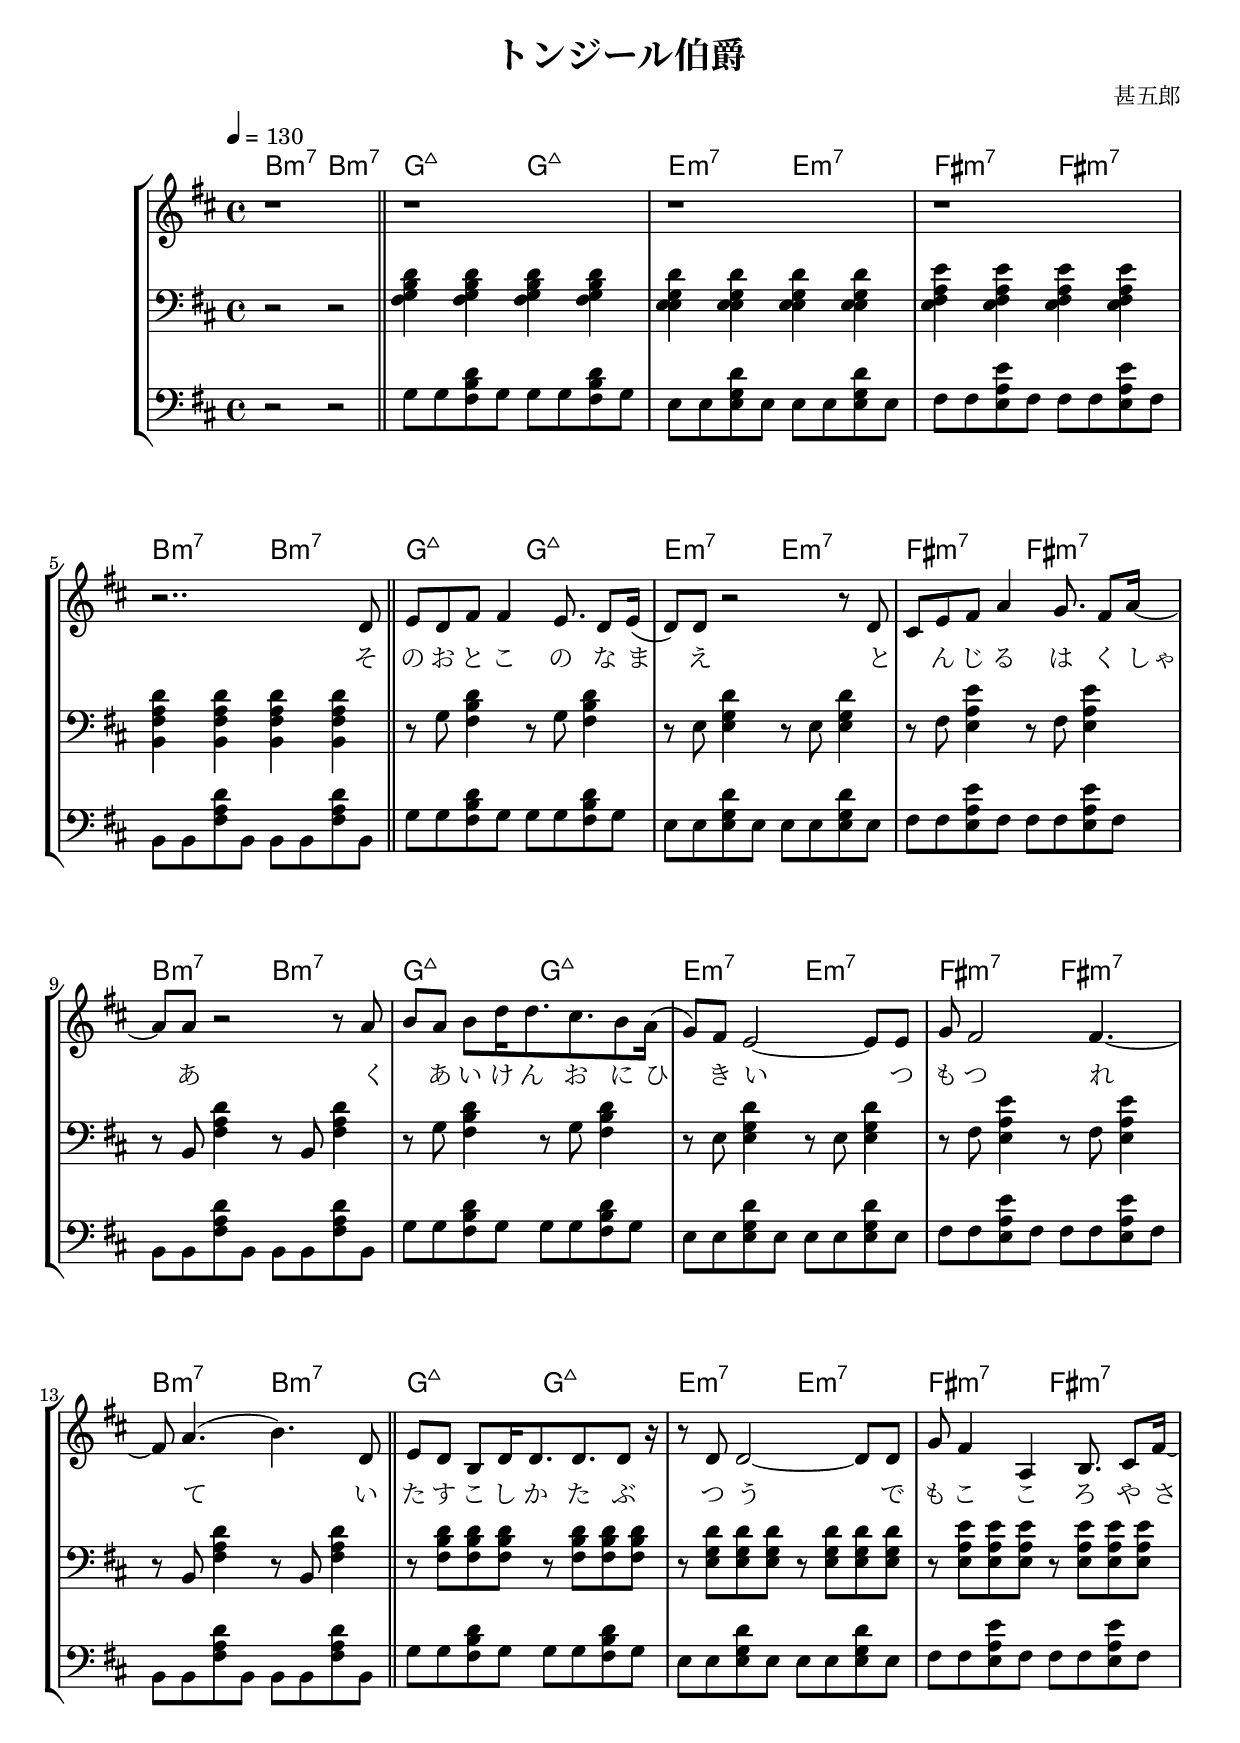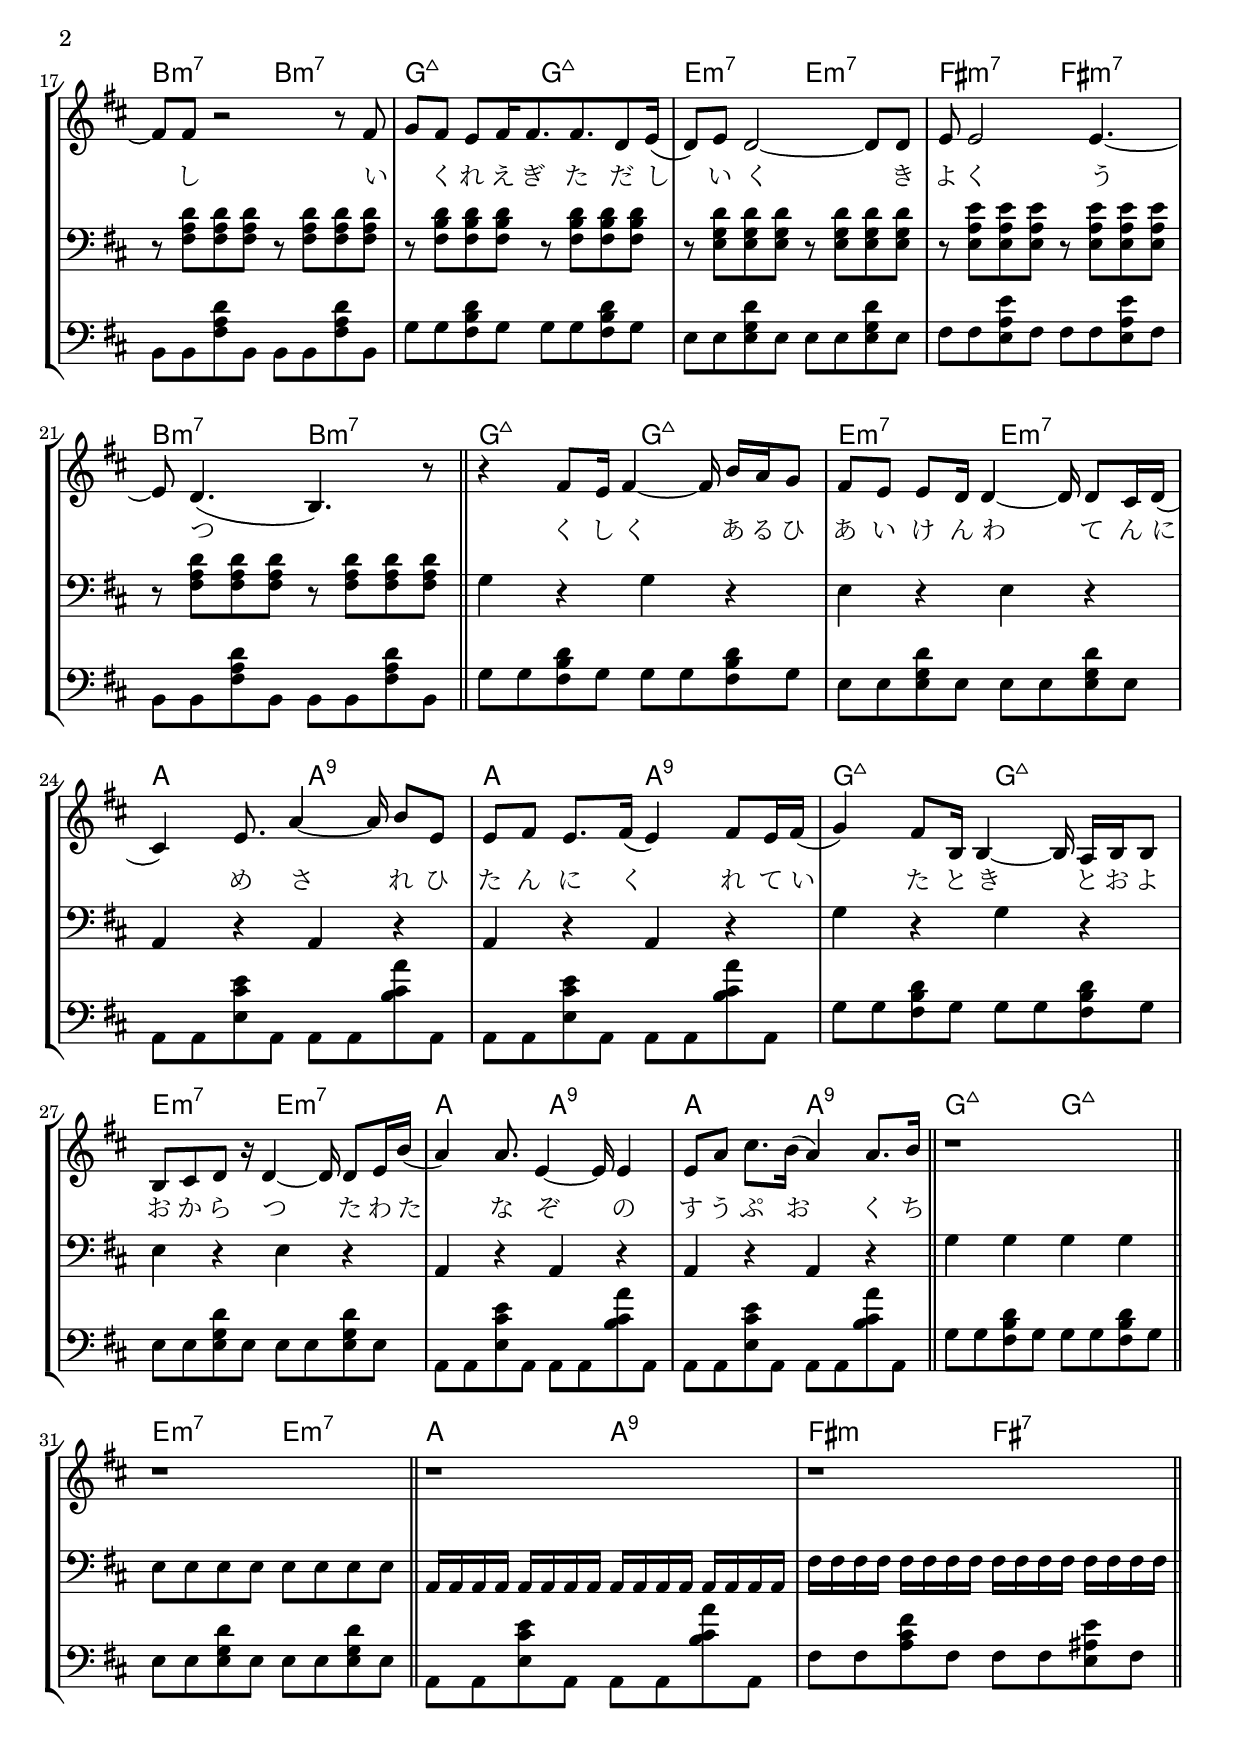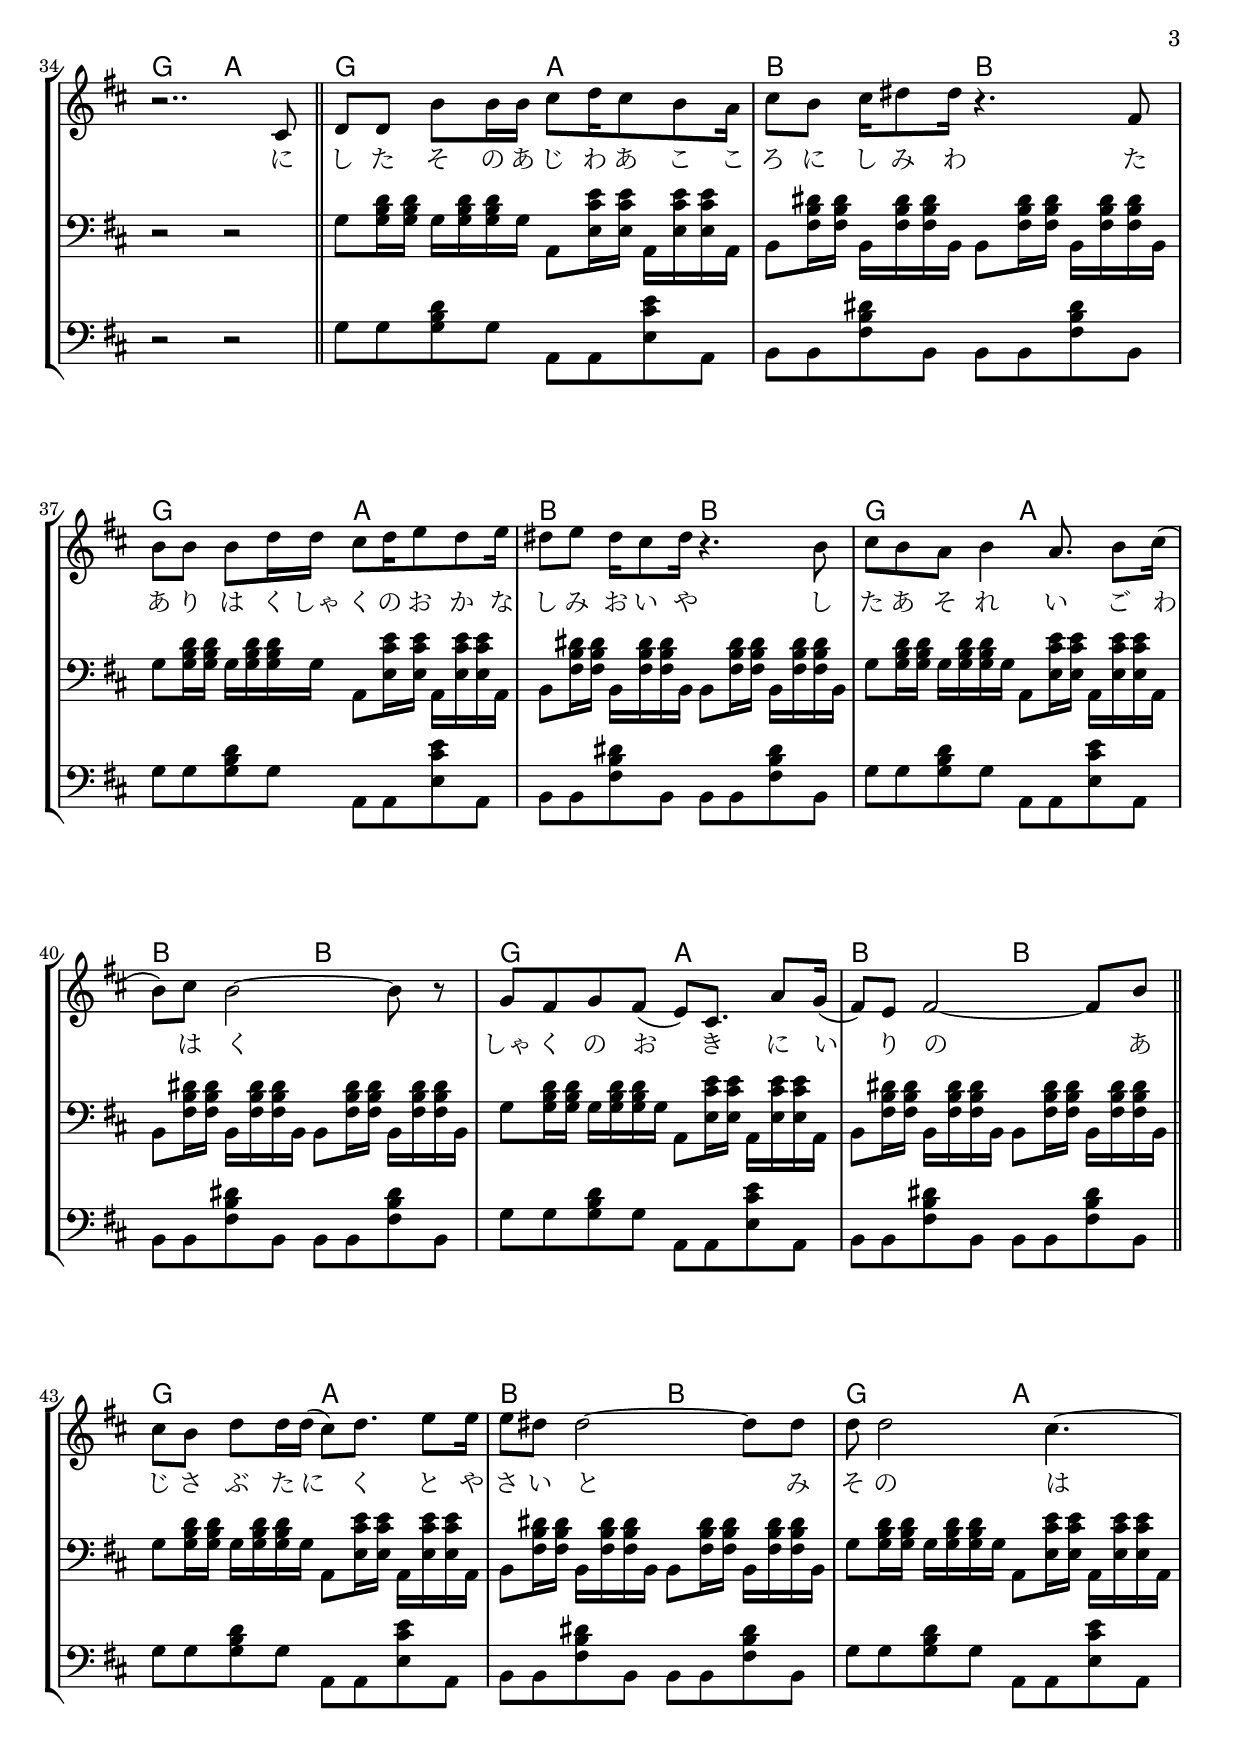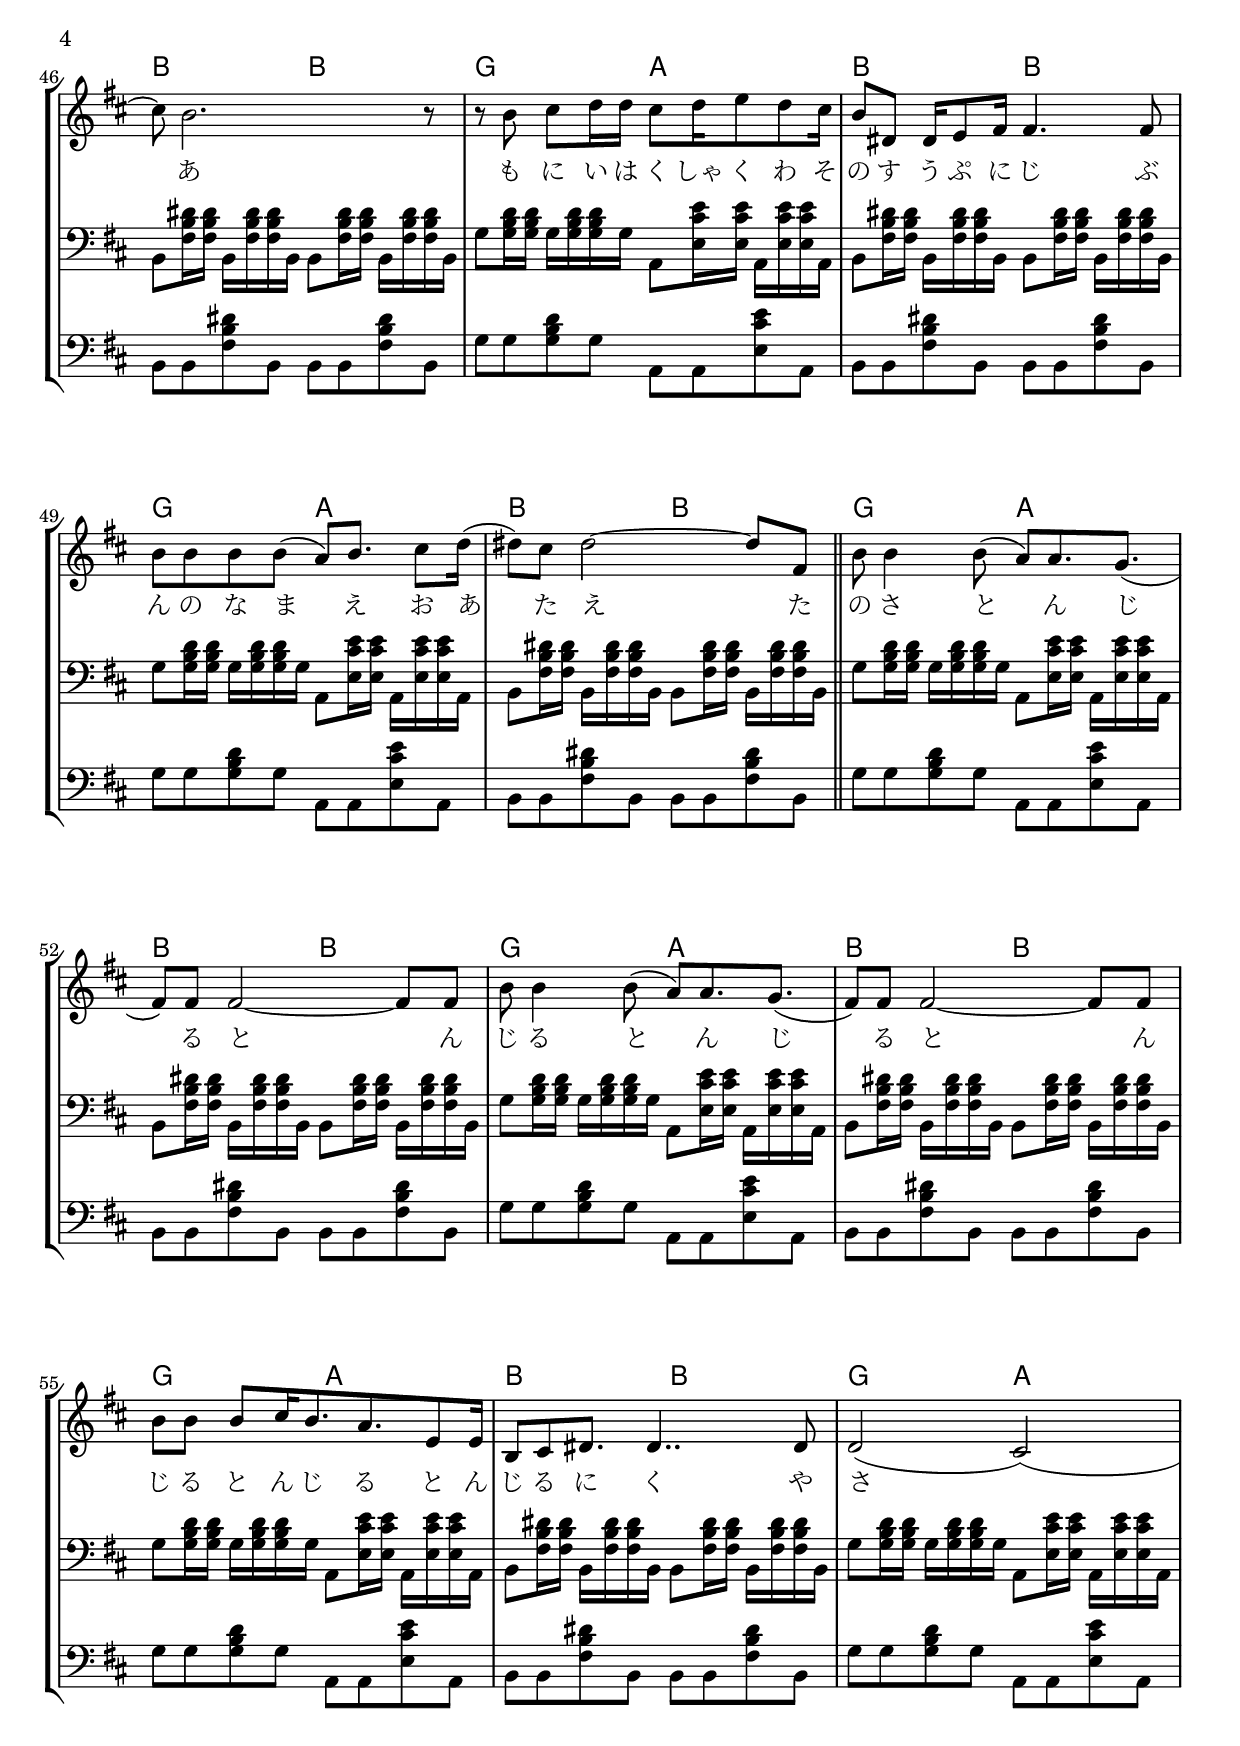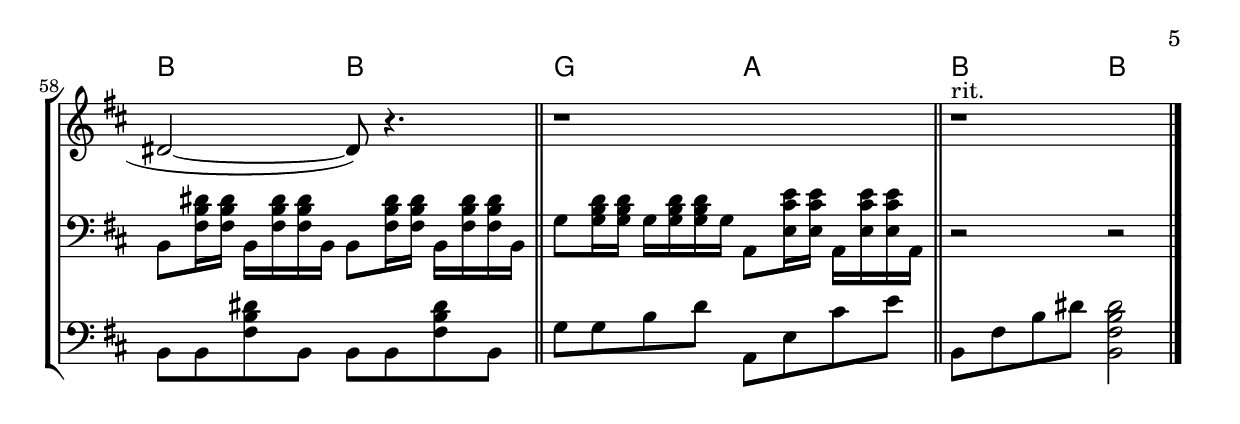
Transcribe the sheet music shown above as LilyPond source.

\version "2.12.1"

\header {
	title = \markup {トンジール伯爵}
	composer = \markup \center-column {甚五郎}
}

harmony = \chordmode {
	b2:min7 b:min7 

	g:maj7 g:maj7 e:min7 e:min7 fis:min7 fis:min7 b:min7 b:min7 

	g:maj7 g:maj7 e:min7 e:min7 fis:min7 fis:min7 b:min7 b:min7 g:maj7 g:maj7 e:min7 e:min7 fis:min7 fis:min7 b:min7 b:min7 

	g:maj7 g:maj7 e:min7 e:min7 fis:min7 fis:min7 b:min7 b:min7 g:maj7 g:maj7 e:min7 e:min7 fis:min7 fis:min7 b:min7 b:min7 

	g:maj7 g:maj7 e:min7 e:min7 a a:9 a a:9 g:maj7 g:maj7 e:min7 e:min7 a a:9 a a:9 

	g:maj7 g:maj7 

	e:min7 e:min7 

	a a:9 fis:m fis:7 

	g a 

	g a b b g a b b g a b b g a b b 

	g a b b g a b b g a b b g a b b 

	g a b b g a b b g a b b g a b b 

	g a 

	b b 
}

melody = {
	\key d \major
	\tempo 4 = 130
	r1   
	r1 | r1 | r1 | r2.. 
	\set Staff.midiInstrument = #"mmi0.52"
	d'8 
	e'8  d'8  fis'8  fis'4  e'8.  d'8  e'16 
	(d'8)  d'8  r2~r8  d'8 
	cis'8  e'8  fis'8  a'4  g'8.  fis'8  a'16~ 
	a'8  a'8  r2~r8  a'8 
	b'8  a'8  b'8  d''16  d''8.  cis''8.  b'8  a'16 
	(g'8)  fis'8  e'2~e'8  e'8 
	g'8  fis'2  fis'4.~ 
	fis'8  a'4.  (b'4.)  	\set Staff.midiInstrument = #"mmi0.52"
	d'8 
	e'8  d'8  b8  d'16  d'8.  d'8.  d'8  r16 
	r8  d'8  d'2~d'8  d'8 
	g'8  fis'4  a4  b8.  cis'8  fis'16~ 
	fis'8  fis'8  r2~r8  fis'8 
	g'8  fis'8  e'8  fis'16  fis'8.  fis'8.  d'8  e'16 
	(d'8)  e'8  d'2~d'8  d'8 
	e'8  e'2  e'4.~ 
	e'8  d'4.  (b4.)  	r8 	\set Staff.midiInstrument = #"mmi0.52"
	r4 fis'8  e'16  fis'4~fis'16  b'16  a'16  g'8 
	fis'8  e'8  e'8  d'16  d'4~d'16  d'8  cis'16  d'16 
	(cis'4)  e'8.  a'4~a'16  b'8  e'8 
	e'8  fis'8  e'8.  fis'16  (e'4)  fis'8  e'16  fis'16 
	(g'4)  fis'8  b16  b4~b16  a16  b16  b8 
	b8  cis'8  d'8  r16  d'4~d'16  d'8  e'16  b'16 
	(a'4)  a'8.  e'4~e'16  e'4 
	e'8  a'8  cis''8.  b'16  (a'4)  a'8.  b'16
	r1   
	r1   
	r1 | r1   
	r2.. 
	\set Staff.midiInstrument = #"mmi0.52"
	cis'8 
	d'8  d'8  b'8  b'16  b'16  cis''8  d''16  cis''8  b'8  a'16 
	cis''8  b'8  cis''16  dis''8  dis''16  r4.  fis'8 
	b'8  b'8  b'8  d''16  d''16  cis''8  d''16  e''8  d''8  e''16 
	dis''8  e''8  dis''16  cis''8  dis''16  r4.  b'8 
	cis''8  b'8  a'8  b'4  a'8.  b'8  cis''16 
	(b'8)  cis''8  b'2~b'8  r8 
	g'8  fis'8  g'8  fis'8  (e'8)  cis'8.  a'8  g'16 
	(fis'8)  e'8  fis'2~fis'8  	\set Staff.midiInstrument = #"mmi0.52"
	b'8 
	cis''8  b'8  d''8  d''16  d''16  (cis''8)  d''8.  e''8  e''16 
	e''8  dis''8  dis''2~dis''8  dis''8 
	d''8  d''2  cis''4.~ 
	cis''8  b'2.  r8 
	r8  b'8  cis''8  d''16  d''16  cis''8  d''16  e''8  d''8  cis''16 
	b'8  dis'8  dis'16  e'8  fis'16  fis'4.  fis'8 
	b'8  b'8  b'8  b'8  (a'8)  b'8.  cis''8  d''16 
	(dis''8)  cis''8  dis''2~dis''8  	\set Staff.midiInstrument = #"Pad 1 (new age)"
	fis'8 
	b'8  b'4  b'8  (a'8)  a'8.  g'8. 
	(fis'8)  fis'8  fis'2~fis'8  fis'8 
	b'8  b'4  b'8  (a'8)  a'8.  g'8. 
	(fis'8)  fis'8  fis'2~fis'8  fis'8 
	b'8  b'8  b'8  cis''16  b'8.  a'8.  e'8  e'16 
	b8  cis'8  dis'8.  dis'4..  dis'8 
	d'2  (cis'2) 
	(dis'2~dis'8)  	r4. 	r1   
	r1^"rit." \bar "|."
}

words = \lyricmode {
	
	
	そ  の  お  と  こ  の  な  ま  え  と  ん  じ  る  は  く  しゃ  あ  く  あ  い  け  ん  お  に  ひ  き  い  つ  も  つ  れ  て  い  た  
	す  こ  し  か  た  ぶ  つ  う  で  も  こ  こ  ろ  や  さ  し  い  く  れ  え  ぎ  た  だ  し  い  く  き  よ  く  う  つ  く  し  く  
	あ  る  ひ  あ  い  け  ん  わ  て  ん  に  め  さ  れ  ひ  た  ん  に  く  れ  て  い  た  と  き  と  お  よ  お  か  ら  つ  た  わ  た  な  ぞ  の  す  う  ぷ  お  く  ち  に  し  た  
	
	
	
	
	そ  の  あ  じ  わ  あ  こ  こ  ろ  に  し  み  わ  た  あ  り  は  く  しゃ  く  の  お  か  な  し  み  お  い  や  し  た  あ  そ  れ  い  ご  わ  は  く  しゃ  く  の  お  き  に  い  り  の  あ  じ  さ  
	ぶ  た  に  く  と  や  さ  い  と  み  そ  の  は  あ  も  に  い  は  く  しゃ  く  わ  そ  の  す  う  ぷ  に  じ  ぶ  ん  の  な  ま  え  お  あ  た  え  た  の  さ  
	と  ん  じ  る  と  ん  じ  る  と  ん  じ  る  と  ん  じ  る  と  ん  じ  る  と  ん  じ  る  に  く  や  さ  い  み  そ  
	
	
}

tempochange = {
	\tempo 4 = 130
	r1 \bar "||"
	\tempo 4 = 130
	r1 | r1 | r1 | r1 \bar "||"
	\tempo 4 = 130
	r1 | r1 | r1 | r1 | r1 | r1 | r1 | r1 \bar "||"
	\tempo 4 = 130
	r1 | r1 | r1 | r1 | r1 | r1 | r1 | r1 \bar "||"
	\tempo 4 = 130
	r1 | r1 | r1 | r1 | r1 | r1 | r1 | r1 \bar "||"
	\tempo 4 = 130
	r1 \bar "||"
	\tempo 4 = 130
	r1 \bar "||"
	\tempo 4 = 130
	r1 | r1 \bar "||"
	\tempo 4 = 130
	r1 \bar "||"
	\tempo 4 = 130
	r1 | r1 | r1 | r1 | r1 | r1 | r1 | r1 \bar "||"
	\tempo 4 = 130
	r1 | r1 | r1 | r1 | r1 | r1 | r1 | r1 \bar "||"
	\tempo 4 = 130
	r1 | r1 | r1 | r1 | r1 | r1 | r1 | r1 \bar "||"
	\tempo 4 = 130
	r1 \bar "||"
	\tempo 4 = 130
	\tempo 4 = 97 r2 \tempo 4 = 86 r2 \bar "|."
}

mainacc = {
	\clef bass
	\set Staff.midiInstrument = #"Acoustic grand"
	\key d \major
	\tempo 4 = 130
	r2
	r2
	\bar "||"

	\set Staff.midiInstrument = #"Pizzicato Strings"
	<g fis b d'>4 <g fis b d'>4
	<g fis b d'>4 <g fis b d'>4
	<e e g d'>4 <e e g d'>4
	<e e g d'>4 <e e g d'>4
	<fis e a e'>4 <fis e a e'>4
	<fis e a e'>4 <fis e a e'>4
	<b, fis a d'>4 <b, fis a d'>4
	<b, fis a d'>4 <b, fis a d'>4
	\bar "||"

	\set Staff.midiInstrument = #"Pizzicato Strings"
	r8 g <fis b d'>4
	r8 g <fis b d'>4
	r8 e <e g d'>4
	r8 e <e g d'>4
	r8 fis <e a e'>4
	r8 fis <e a e'>4
	r8 b, <fis a d'>4
	r8 b, <fis a d'>4
	r8 g <fis b d'>4
	r8 g <fis b d'>4
	r8 e <e g d'>4
	r8 e <e g d'>4
	r8 fis <e a e'>4
	r8 fis <e a e'>4
	r8 b, <fis a d'>4
	r8 b, <fis a d'>4
	\bar "||"

	\set Staff.midiInstrument = #"Pizzicato Strings"
	r8 <fis b d'>8 <fis b d'>8 <fis b d'>8
	r8 <fis b d'>8 <fis b d'>8 <fis b d'>8
	r8 <e g d'>8 <e g d'>8 <e g d'>8
	r8 <e g d'>8 <e g d'>8 <e g d'>8
	r8 <e a e'>8 <e a e'>8 <e a e'>8
	r8 <e a e'>8 <e a e'>8 <e a e'>8
	r8 <fis a d'>8 <fis a d'>8 <fis a d'>8
	r8 <fis a d'>8 <fis a d'>8 <fis a d'>8
	r8 <fis b d'>8 <fis b d'>8 <fis b d'>8
	r8 <fis b d'>8 <fis b d'>8 <fis b d'>8
	r8 <e g d'>8 <e g d'>8 <e g d'>8
	r8 <e g d'>8 <e g d'>8 <e g d'>8
	r8 <e a e'>8 <e a e'>8 <e a e'>8
	r8 <e a e'>8 <e a e'>8 <e a e'>8
	r8 <fis a d'>8 <fis a d'>8 <fis a d'>8
	r8 <fis a d'>8 <fis a d'>8 <fis a d'>8
	\bar "||"

	\set Staff.midiInstrument = #"Orchestra Hit"
	g4 r4
	g4 r4
	e4 r4
	e4 r4
	a,4 r4
	a,4 r4
	a,4 r4
	a,4 r4
	g4 r4
	g4 r4
	e4 r4
	e4 r4
	a,4 r4
	a,4 r4
	a,4 r4
	a,4 r4
	\bar "||"

	\set Staff.midiInstrument = #"Pizzicato Strings"
	g4 g4
	g4 g4
	\bar "||"

	\set Staff.midiInstrument = #"Pizzicato Strings"
	e8 e8 e8 e8
	e8 e8 e8 e8
	\bar "||"

	\set Staff.midiInstrument = #"Pizzicato Strings"
	a,16 a,16 a,16 a,16 a,16 a,16 a,16 a,16
	a,16 a,16 a,16 a,16 a,16 a,16 a,16 a,16
	fis16 fis16 fis16 fis16 fis16 fis16 fis16 fis16
	fis16 fis16 fis16 fis16 fis16 fis16 fis16 fis16
	\bar "||"

	\set Staff.midiInstrument = #"Electric Bass (pick)"
	r2
	r2
	\bar "||"

	\set Staff.midiInstrument = #"Electric Bass (pick)"
	g8 <g b d'>16 <g b d'>16   g16 <g b d'>16 <g b d'>16 g16
	a,8 <e cis' e'>16 <e cis' e'>16   a,16 <e cis' e'>16 <e cis' e'>16 a,16
	b,8 <fis b dis'>16 <fis b dis'>16   b,16 <fis b dis'>16 <fis b dis'>16 b,16
	b,8 <fis b dis'>16 <fis b dis'>16   b,16 <fis b dis'>16 <fis b dis'>16 b,16
	g8 <g b d'>16 <g b d'>16   g16 <g b d'>16 <g b d'>16 g16
	a,8 <e cis' e'>16 <e cis' e'>16   a,16 <e cis' e'>16 <e cis' e'>16 a,16
	b,8 <fis b dis'>16 <fis b dis'>16   b,16 <fis b dis'>16 <fis b dis'>16 b,16
	b,8 <fis b dis'>16 <fis b dis'>16   b,16 <fis b dis'>16 <fis b dis'>16 b,16
	g8 <g b d'>16 <g b d'>16   g16 <g b d'>16 <g b d'>16 g16
	a,8 <e cis' e'>16 <e cis' e'>16   a,16 <e cis' e'>16 <e cis' e'>16 a,16
	b,8 <fis b dis'>16 <fis b dis'>16   b,16 <fis b dis'>16 <fis b dis'>16 b,16
	b,8 <fis b dis'>16 <fis b dis'>16   b,16 <fis b dis'>16 <fis b dis'>16 b,16
	g8 <g b d'>16 <g b d'>16   g16 <g b d'>16 <g b d'>16 g16
	a,8 <e cis' e'>16 <e cis' e'>16   a,16 <e cis' e'>16 <e cis' e'>16 a,16
	b,8 <fis b dis'>16 <fis b dis'>16   b,16 <fis b dis'>16 <fis b dis'>16 b,16
	b,8 <fis b dis'>16 <fis b dis'>16   b,16 <fis b dis'>16 <fis b dis'>16 b,16
	\bar "||"

	\set Staff.midiInstrument = #"Electric Bass (pick)"
	g8 <g b d'>16 <g b d'>16   g16 <g b d'>16 <g b d'>16 g16
	a,8 <e cis' e'>16 <e cis' e'>16   a,16 <e cis' e'>16 <e cis' e'>16 a,16
	b,8 <fis b dis'>16 <fis b dis'>16   b,16 <fis b dis'>16 <fis b dis'>16 b,16
	b,8 <fis b dis'>16 <fis b dis'>16   b,16 <fis b dis'>16 <fis b dis'>16 b,16
	g8 <g b d'>16 <g b d'>16   g16 <g b d'>16 <g b d'>16 g16
	a,8 <e cis' e'>16 <e cis' e'>16   a,16 <e cis' e'>16 <e cis' e'>16 a,16
	b,8 <fis b dis'>16 <fis b dis'>16   b,16 <fis b dis'>16 <fis b dis'>16 b,16
	b,8 <fis b dis'>16 <fis b dis'>16   b,16 <fis b dis'>16 <fis b dis'>16 b,16
	g8 <g b d'>16 <g b d'>16   g16 <g b d'>16 <g b d'>16 g16
	a,8 <e cis' e'>16 <e cis' e'>16   a,16 <e cis' e'>16 <e cis' e'>16 a,16
	b,8 <fis b dis'>16 <fis b dis'>16   b,16 <fis b dis'>16 <fis b dis'>16 b,16
	b,8 <fis b dis'>16 <fis b dis'>16   b,16 <fis b dis'>16 <fis b dis'>16 b,16
	g8 <g b d'>16 <g b d'>16   g16 <g b d'>16 <g b d'>16 g16
	a,8 <e cis' e'>16 <e cis' e'>16   a,16 <e cis' e'>16 <e cis' e'>16 a,16
	b,8 <fis b dis'>16 <fis b dis'>16   b,16 <fis b dis'>16 <fis b dis'>16 b,16
	b,8 <fis b dis'>16 <fis b dis'>16   b,16 <fis b dis'>16 <fis b dis'>16 b,16
	\bar "||"

	\set Staff.midiInstrument = #"Electric Bass (pick)"
	g8 <g b d'>16 <g b d'>16   g16 <g b d'>16 <g b d'>16 g16
	a,8 <e cis' e'>16 <e cis' e'>16   a,16 <e cis' e'>16 <e cis' e'>16 a,16
	b,8 <fis b dis'>16 <fis b dis'>16   b,16 <fis b dis'>16 <fis b dis'>16 b,16
	b,8 <fis b dis'>16 <fis b dis'>16   b,16 <fis b dis'>16 <fis b dis'>16 b,16
	g8 <g b d'>16 <g b d'>16   g16 <g b d'>16 <g b d'>16 g16
	a,8 <e cis' e'>16 <e cis' e'>16   a,16 <e cis' e'>16 <e cis' e'>16 a,16
	b,8 <fis b dis'>16 <fis b dis'>16   b,16 <fis b dis'>16 <fis b dis'>16 b,16
	b,8 <fis b dis'>16 <fis b dis'>16   b,16 <fis b dis'>16 <fis b dis'>16 b,16
	g8 <g b d'>16 <g b d'>16   g16 <g b d'>16 <g b d'>16 g16
	a,8 <e cis' e'>16 <e cis' e'>16   a,16 <e cis' e'>16 <e cis' e'>16 a,16
	b,8 <fis b dis'>16 <fis b dis'>16   b,16 <fis b dis'>16 <fis b dis'>16 b,16
	b,8 <fis b dis'>16 <fis b dis'>16   b,16 <fis b dis'>16 <fis b dis'>16 b,16
	g8 <g b d'>16 <g b d'>16   g16 <g b d'>16 <g b d'>16 g16
	a,8 <e cis' e'>16 <e cis' e'>16   a,16 <e cis' e'>16 <e cis' e'>16 a,16
	b,8 <fis b dis'>16 <fis b dis'>16   b,16 <fis b dis'>16 <fis b dis'>16 b,16
	b,8 <fis b dis'>16 <fis b dis'>16   b,16 <fis b dis'>16 <fis b dis'>16 b,16
	\bar "||"

	\set Staff.midiInstrument = #"Cello"
	g8 <g b d'>16 <g b d'>16   g16 <g b d'>16 <g b d'>16 g16
	a,8 <e cis' e'>16 <e cis' e'>16   a,16 <e cis' e'>16 <e cis' e'>16 a,16
	\bar "||"

	\set Staff.midiInstrument = #"Acoustic grand"
	r2
	r2
	\bar "|."
}

subacc = {
	\clef bass
	\set Staff.midiInstrument = #"Acoustic grand"
	\key d \major
	\tempo 4 = 130
	r2
	r2
	\bar "||"

	\set Staff.midiInstrument = #"Bassoon"
	g8 g8 <fis b d'>8 g8
	g8 g8 <fis b d'>8 g8
	e8 e8 <e g d'>8 e8
	e8 e8 <e g d'>8 e8
	fis8 fis8 <e a e'>8 fis8
	fis8 fis8 <e a e'>8 fis8
	b,8 b,8 <fis a d'>8 b,8
	b,8 b,8 <fis a d'>8 b,8
	\bar "||"

	\set Staff.midiInstrument = #"Bassoon"
	g8 g8 <fis b d'>8 g8
	g8 g8 <fis b d'>8 g8
	e8 e8 <e g d'>8 e8
	e8 e8 <e g d'>8 e8
	fis8 fis8 <e a e'>8 fis8
	fis8 fis8 <e a e'>8 fis8
	b,8 b,8 <fis a d'>8 b,8
	b,8 b,8 <fis a d'>8 b,8
	g8 g8 <fis b d'>8 g8
	g8 g8 <fis b d'>8 g8
	e8 e8 <e g d'>8 e8
	e8 e8 <e g d'>8 e8
	fis8 fis8 <e a e'>8 fis8
	fis8 fis8 <e a e'>8 fis8
	b,8 b,8 <fis a d'>8 b,8
	b,8 b,8 <fis a d'>8 b,8
	\bar "||"

	\set Staff.midiInstrument = #"Bassoon"
	g8 g8 <fis b d'>8 g8
	g8 g8 <fis b d'>8 g8
	e8 e8 <e g d'>8 e8
	e8 e8 <e g d'>8 e8
	fis8 fis8 <e a e'>8 fis8
	fis8 fis8 <e a e'>8 fis8
	b,8 b,8 <fis a d'>8 b,8
	b,8 b,8 <fis a d'>8 b,8
	g8 g8 <fis b d'>8 g8
	g8 g8 <fis b d'>8 g8
	e8 e8 <e g d'>8 e8
	e8 e8 <e g d'>8 e8
	fis8 fis8 <e a e'>8 fis8
	fis8 fis8 <e a e'>8 fis8
	b,8 b,8 <fis a d'>8 b,8
	b,8 b,8 <fis a d'>8 b,8
	\bar "||"

	\set Staff.midiInstrument = #"Bassoon"
	g8 g8 <fis b d'>8 g8
	g8 g8 <fis b d'>8 g8
	e8 e8 <e g d'>8 e8
	e8 e8 <e g d'>8 e8
	a,8 a,8 <e cis' e'>8 a,8
	a,8 a,8 <b cis' a'>8 a,8
	a,8 a,8 <e cis' e'>8 a,8
	a,8 a,8 <b cis' a'>8 a,8
	g8 g8 <fis b d'>8 g8
	g8 g8 <fis b d'>8 g8
	e8 e8 <e g d'>8 e8
	e8 e8 <e g d'>8 e8
	a,8 a,8 <e cis' e'>8 a,8
	a,8 a,8 <b cis' a'>8 a,8
	a,8 a,8 <e cis' e'>8 a,8
	a,8 a,8 <b cis' a'>8 a,8
	\bar "||"

	\set Staff.midiInstrument = #"Bassoon"
	g8 g8 <fis b d'>8 g8
	g8 g8 <fis b d'>8 g8
	\bar "||"

	\set Staff.midiInstrument = #"Bassoon"
	e8 e8 <e g d'>8 e8
	e8 e8 <e g d'>8 e8
	\bar "||"

	\set Staff.midiInstrument = #"Bassoon"
	a,8 a,8 <e cis' e'>8 a,8
	a,8 a,8 <b cis' a'>8 a,8
	fis8 fis8 <a cis' fis'>8 fis8
	fis8 fis8 <e ais e'>8 fis8
	\bar "||"

	\set Staff.midiInstrument = #"Acoustic grand"
	r2
	r2
	\bar "||"

	\set Staff.midiInstrument = #"Bassoon"
	g8 g8 <g b d'>8 g8
	a,8 a,8 <e cis' e'>8 a,8
	b,8 b,8 <fis b dis'>8 b,8
	b,8 b,8 <fis b dis'>8 b,8
	g8 g8 <g b d'>8 g8
	a,8 a,8 <e cis' e'>8 a,8
	b,8 b,8 <fis b dis'>8 b,8
	b,8 b,8 <fis b dis'>8 b,8
	g8 g8 <g b d'>8 g8
	a,8 a,8 <e cis' e'>8 a,8
	b,8 b,8 <fis b dis'>8 b,8
	b,8 b,8 <fis b dis'>8 b,8
	g8 g8 <g b d'>8 g8
	a,8 a,8 <e cis' e'>8 a,8
	b,8 b,8 <fis b dis'>8 b,8
	b,8 b,8 <fis b dis'>8 b,8
	\bar "||"

	\set Staff.midiInstrument = #"Bassoon"
	g8 g8 <g b d'>8 g8
	a,8 a,8 <e cis' e'>8 a,8
	b,8 b,8 <fis b dis'>8 b,8
	b,8 b,8 <fis b dis'>8 b,8
	g8 g8 <g b d'>8 g8
	a,8 a,8 <e cis' e'>8 a,8
	b,8 b,8 <fis b dis'>8 b,8
	b,8 b,8 <fis b dis'>8 b,8
	g8 g8 <g b d'>8 g8
	a,8 a,8 <e cis' e'>8 a,8
	b,8 b,8 <fis b dis'>8 b,8
	b,8 b,8 <fis b dis'>8 b,8
	g8 g8 <g b d'>8 g8
	a,8 a,8 <e cis' e'>8 a,8
	b,8 b,8 <fis b dis'>8 b,8
	b,8 b,8 <fis b dis'>8 b,8
	\bar "||"

	\set Staff.midiInstrument = #"Bassoon"
	g8 g8 <g b d'>8 g8
	a,8 a,8 <e cis' e'>8 a,8
	b,8 b,8 <fis b dis'>8 b,8
	b,8 b,8 <fis b dis'>8 b,8
	g8 g8 <g b d'>8 g8
	a,8 a,8 <e cis' e'>8 a,8
	b,8 b,8 <fis b dis'>8 b,8
	b,8 b,8 <fis b dis'>8 b,8
	g8 g8 <g b d'>8 g8
	a,8 a,8 <e cis' e'>8 a,8
	b,8 b,8 <fis b dis'>8 b,8
	b,8 b,8 <fis b dis'>8 b,8
	g8 g8 <g b d'>8 g8
	a,8 a,8 <e cis' e'>8 a,8
	b,8 b,8 <fis b dis'>8 b,8
	b,8 b,8 <fis b dis'>8 b,8
	\bar "||"

	\set Staff.midiInstrument = #"Bassoon"
	g8 g8 b8 d'8
	a,8 e8 cis'8 e'8
	\bar "||"

	\set Staff.midiInstrument = #"Bassoon"
	b,8 fis8 b8 dis'8
	<b, fis b dis'>2
	\bar "|."
}

percA = {
	\drummode {
	r2 hho2  \bar "||"
	r2 hho2  |r2 hho2  |r2 hho2  |r2 hho2  \bar "||"
	r8 cymr16 cymr16 cymr8 cymr16 cymr16 cymr8 cymr16 cymr16 cymr8 cymr8  |cymr8 cymr16 cymr16 cymr8 cymr16 cymr16 cymr8 cymr16 cymr16 cymr8 cymr8  |cymr8 cymr16 cymr16 cymr8 cymr16 cymr16 cymr8 cymr16 cymr16 cymr8 cymr16 cymr16  |cymr8 cymr16 cymr16 cymr8 cymr16 cymr16 cymr8 cymr16 cymr16 cymr8 cymr8  |r8 cymr16 cymr16 cymr8 cymr16 cymr16 cymr8 cymr16 cymr16 cymr8 cymr8  |cymr8 cymr16 cymr16 cymr8 cymr16 cymr16 cymr8 cymr16 cymr16 cymr8 cymr8  |cymr8 cymr16 cymr16 cymr8 cymr16 cymr16 cymr8 cymr16 cymr16 cymr8 cymr16 cymr16  |cymr8 cymr16 cymr16 cymr8 cymr16 cymr16 cymr8 cymr16 cymr16 cymr8 cymr8  \bar "||"
	r8 cymr16 cymr16 cymr8 cymr16 cymr16 cymr8 cymr16 cymr16 cymr8 cymr8  |cymr8 cymr16 cymr16 cymr8 cymr16 cymr16 cymr8 cymr16 cymr16 cymr8 cymr8  |cymr8 cymr16 cymr16 cymr8 cymr16 cymr16 cymr8 cymr16 cymr16 cymr8 cymr16 cymr16  |cymr8 cymr16 cymr16 cymr8 cymr16 cymr16 cymr8 cymr16 cymr16 cymr8 cymr8  |r8 cymr16 cymr16 cymr8 cymr16 cymr16 cymr8 cymr16 cymr16 cymr8 cymr8  |cymr8 cymr16 cymr16 cymr8 cymr16 cymr16 cymr8 cymr16 cymr16 cymr8 cymr8  |cymr8 cymr16 cymr16 cymr8 cymr16 cymr16 cymr8 cymr16 cymr16 cymr8 cymr16 cymr16  |cymr8 cymr16 cymr16 cymr8 cymr16 cymr16 cymr8 cymr16 cymr16 cymr8 cymr8  \bar "||"
	r4 sn2 sn8. sn16  |r4 sn2 sn8. sn16  |r4 sn2 sn8. sn16  |r4 sn2 sn8. sn16  |r4 sn2 sn8. sn16  |r4 sn2 sn8. sn16  |r4 sn2 sn8. sn16  |r8 sn8 sn4 sn8 sn8 sn16 sn8 sn16  \bar "||"
	r8 sn8 sn4 sn8 sn8 sn16 sn8 sn16  \bar "||"
	r8 sn8 sn4 sn8 sn8 sn16 sn8 sn16  \bar "||"
	r4 sn2 sn8. sn16  |r8 sn8 sn4 sn8 sn8 sn16 sn8 sn16  \bar "||"
	r1 \bar "||"
	r2 r8 hho4.  |r2 r8 hho4.  |r2 r8 hho4.  |r2 r8 hho4.  |r2 r8 hho4.  |r2 r8 hho4.  |r2 r8 hho4.  |r2 r8 hho4.  \bar "||"
	r2 r8 hho4.  |r2 r8 hho4.  |r2 r8 hho4.  |r2 r8 hho4.  |r2 r8 hho4.  |r2 r8 hho4.  |r2 r8 hho4.  |r2 r8 hho4.  \bar "||"
	r2 r8 hho4.  |r2 r8 hho4.  |r2 r8 hho4.  |r2 r8 hho4.  |r2 r8 hho4.  |r2 r8 hho4.  |r2 r8 hho4.  |r2 r8 hho4.  \bar "||"
	r1 \bar "||"
	r1 \bar "|."
	}
}

percB = {
	\drummode {
	hh8 hh16 hh16 hh8 hh16 hh8 hh4. r16  \bar "||"
	r8 hh16 hh16 hh8 hh16 hh8. hh16 hh16 hh8 hh16 hh16  |hh8 hh16 hh16 hh8 hh16 hh8. hh16 hh16 hh8 hh8  |hh8 hh16 hh16 hh8 hh16 hh8. hh16 hh16 hh8 hh16 hh16  |hh8 hh16 hh16 hh8 hh16 hh8 hh4. r16  \bar "||"
	r4 sn2 sn4  |r4 sn8 sn4. sn4  |r4 sn2 sn4  |r4 sn8 sn4. sn4  |r4 sn2 sn4  |r4 sn8 sn4. sn4  |r4 sn2 sn4  |r4 sn2 sn8 sn16 sn16  \bar "||"
	r4 sn2 sn4  |r4 sn8 sn4. sn4  |r4 sn2 sn4  |r4 sn8 sn4. sn4  |r4 sn2 sn4  |r4 sn8 sn4. sn4  |r4 sn2 sn4  |r4 sn2 sn8 sn16 sn16  \bar "||"
	r4. r16 tommh8 tommh4. r16  |r1  |r4. r16 tommh8 tommh4. r16  |r1  |r4. r16 tommh8 tommh4. r16  |r1  |r4. r16 tommh8 tommh4. r16  |r1  \bar "||"
	r1  \bar "||"
	r1  \bar "||"
	r4. r16 tommh8 tommh4. r16  |r1  \bar "||"
	r1 \bar "||"
	r8 hh8 hh8 hh8 hh4. hh8  |hh8 hh8 hh8 hh8 hh4 hh8 hh8  |hh8 hh8 hh8 hh8 hh4. hh8  |hh8 hh8 hh8 hh8 hh4 hh8 hh8  |r8 hh8 hh8 hh8 hh4. hh8  |hh8 hh8 hh8 hh8 hh4 hh8 hh8  |hh8 hh8 hh8 hh8 hh4. hh8  |r16 hh4 hh4 hh4 r16 hh8  \bar "||"
	r8 hh8 hh8 hh8 hh4. hh8  |hh8 hh8 hh8 hh8 hh4 hh8 hh8  |hh8 hh8 hh8 hh8 hh4. hh8  |hh8 hh8 hh8 hh8 hh4 hh8 hh8  |r8 hh8 hh8 hh8 hh4. hh8  |hh8 hh8 hh8 hh8 hh4 hh8 hh8  |hh8 hh8 hh8 hh8 hh4. hh8  |r16 hh4 hh4 hh4 r16 hh8  \bar "||"
	r8 hh8 hh8 hh8 hh4. hh8  |hh8 hh8 hh8 hh8 hh4 hh8 hh8  |hh8 hh8 hh8 hh8 hh4. hh8  |hh8 hh8 hh8 hh8 hh4 hh8 hh8  |r8 hh8 hh8 hh8 hh4. hh8  |hh8 hh8 hh8 hh8 hh4 hh8 hh8  |hh8 hh8 hh8 hh8 hh4. hh8  |r16 hh4 hh4 hh4 r16 hh8  \bar "||"
	r1 \bar "||"
	r1 \bar "|."
	}
}

percC = {
	\drummode {
	r4 sn4. sn16 sn8 sn16 sn16 sn16  \bar "||"
	r4 sn2 sn4  |r4 sn2 sn4  |r4 sn2 sn4  |r4 sn4. sn16 sn8 sn16 sn16 sn16  \bar "||"
	bd8. bd16 bd8. bd16 bd8. bd16 bd8. bd16  |bd8. bd16 bd8. bd16 bd8. bd16 bd4  |bd8. bd16 bd8. bd16 bd8. bd16 bd8. bd16  |bd8. bd16 bd8. bd16 bd8. bd16 bd4  |bd8. bd16 bd8. bd16 bd8. bd16 bd8. bd16  |bd8. bd16 bd8. bd16 bd8. bd16 bd4  |bd8. bd16 bd8. bd16 bd8. bd16 bd8. bd16  |bd8. bd16 bd8. bd16 bd8. bd16 bd8. bd16  \bar "||"
	bd8. bd16 bd8. bd16 bd8. bd16 bd8. bd16  |bd8. bd16 bd8. bd16 bd8. bd16 bd4  |bd8. bd16 bd8. bd16 bd8. bd16 bd8. bd16  |bd8. bd16 bd8. bd16 bd8. bd16 bd4  |bd8. bd16 bd8. bd16 bd8. bd16 bd8. bd16  |bd8. bd16 bd8. bd16 bd8. bd16 bd4  |bd8. bd16 bd8. bd16 bd8. bd16 bd8. bd16  |bd8. bd16 bd8. bd16 bd8. bd16 bd8. bd16  \bar "||"
	r8 toml8 toml8 toml8 toml8 toml8 toml8 toml8  |toml8 toml8 toml8 toml8 toml8 toml8 toml8 toml8  |toml8 toml8 toml8 toml8 toml8 toml8 toml8 toml8  |toml8 toml8 toml8 toml8 toml8 toml8 toml8 toml8  |r8 toml8 toml8 toml8 toml8 toml8 toml8 toml8  |toml8 toml8 toml8 toml8 toml8 toml8 toml8 toml8  |toml8 toml8 toml8 toml8 toml8 toml8 toml8 toml8  |toml8 toml8 toml8 toml8 toml8 toml8 toml8 toml8  \bar "||"
	toml8 toml8 toml8 toml8 toml8 toml8 toml8 toml8  \bar "||"
	toml8 toml8 toml8 toml8 toml8 toml8 toml8 toml8  \bar "||"
	r8 toml8 toml8 toml8 toml8 toml8 toml8 toml8  |toml8 toml8 toml8 toml8 toml8 toml8 toml8 toml8  \bar "||"
	r1 \bar "||"
	r16 hhp4 hhp8 hhp8 hhp4. hhp16  |r16 hhp4 hhp8 hhp8 hhp4 hhp8.  |r16 hhp4 hhp8 hhp8 hhp4 hhp8 hhp16  |r16 hhp4 hhp8 hhp8 hhp4 hhp8.  |r16 hhp4 hhp8 hhp8 hhp4. hhp16  |r16 hhp4 hhp8 hhp8 hhp4 hhp8.  |r16 hhp4 hhp8 hhp8 hhp4 hhp8 hhp16  |r8 hhp8 hhp8 hhp8 hhp4 r16 hhp8.  \bar "||"
	r16 hhp4 hhp8 hhp8 hhp4. hhp16  |r16 hhp4 hhp8 hhp8 hhp4 hhp8.  |r16 hhp4 hhp8 hhp8 hhp4 hhp8 hhp16  |r16 hhp4 hhp8 hhp8 hhp4 hhp8.  |r16 hhp4 hhp8 hhp8 hhp4. hhp16  |r16 hhp4 hhp8 hhp8 hhp4 hhp8.  |r16 hhp4 hhp8 hhp8 hhp4 hhp8 hhp16  |r8 hhp8 hhp8 hhp8 hhp4 r16 hhp8.  \bar "||"
	r16 hhp4 hhp8 hhp8 hhp4. hhp16  |r16 hhp4 hhp8 hhp8 hhp4 hhp8.  |r16 hhp4 hhp8 hhp8 hhp4 hhp8 hhp16  |r16 hhp4 hhp8 hhp8 hhp4 hhp8.  |r16 hhp4 hhp8 hhp8 hhp4. hhp16  |r16 hhp4 hhp8 hhp8 hhp4 hhp8.  |r16 hhp4 hhp8 hhp8 hhp4 hhp8 hhp16  |r8 hhp8 hhp8 hhp8 hhp4 r16 hhp8.  \bar "||"
	r1 \bar "||"
	r1 \bar "|."
	}
}

percD = {
	\drummode {
	bd4. bd8. bd4. r16  \bar "||"
	bd8 bd4 bd4 r16 bd8. bd8  |bd8 bd4 bd4 r16 bd8. bd8  |bd8 bd4 bd4 r16 bd8. bd8  |bd4. bd8. bd4. r16  \bar "||"
	r1  |r2 r16 tommh4. r16  |r1  |r2 r16 tommh4. r16  |r1  |r2 r16 tommh4. r16  |r1  |r4. tommh2 r8  \bar "||"
	r1  |r2 r16 tommh4. r16  |r1  |r2 r16 tommh4. r16  |r1  |r2 r16 tommh4. r16  |r1  |r4. tommh2 r8  \bar "||"
	r1  |r4. r16 tomfh8 tomfh4. r16  |r1  |r4. r16 tomfh8 tomfh4. r16  |r1  |r4. r16 tomfh8 tomfh4. r16  |r1  |r4. r16 tomfh2 r16  \bar "||"
	r4. r16 tomfh2 r16  \bar "||"
	r4. r16 tomfh2 r16  \bar "||"
	r1  |r4. r16 tomfh2 r16  \bar "||"
	r1 \bar "||"
	r8. sn2 r16 sn4  |r8. sn2 r16 sn8. sn16  |r8. sn2 r16 sn4  |r8. sn2 r16 sn8. sn16  |r8. sn2 r16 sn4  |r8. sn2 r16 sn8. sn16  |r8. sn2 r16 sn4  |r8. sn2 r16 sn4  \bar "||"
	r8. sn2 r16 sn4  |r8. sn2 r16 sn8. sn16  |r8. sn2 r16 sn4  |r8. sn2 r16 sn8. sn16  |r8. sn2 r16 sn4  |r8. sn2 r16 sn8. sn16  |r8. sn2 r16 sn4  |r8. sn2 r16 sn4  \bar "||"
	r8. sn2 r16 sn4  |r8. sn2 r16 sn8. sn16  |r8. sn2 r16 sn4  |r8. sn2 r16 sn8. sn16  |r8. sn2 r16 sn4  |r8. sn2 r16 sn8. sn16  |r8. sn2 r16 sn4  |r8. sn2 r16 sn4  \bar "||"
	r1 \bar "||"
	r1 \bar "|."
	}
}

percE = {
	\drummode {
	r2. cymc4  \bar "||"
	cymc1  |r1 |r1 |r2. cymc4  \bar "||"
	r1  |r2. r8 toml8  |r1  |r2. r8 toml8  |r1  |r2. r8 toml8  |r1  |r2 r16 toml4. r16  \bar "||"
	r1  |r2. r8 toml8  |r1  |r2. r8 toml8  |r1  |r2. r8 toml8  |r1  |r2 r16 toml4. r16  \bar "||"
	bd4. r16 bd8. bd4.  |bd8. bd4. r16 bd4 bd8  |bd8. bd4 bd8. bd4.  |bd8. bd4. r16 bd4 bd8  |bd4. r16 bd8. bd4.  |bd8. bd4. r16 bd4 bd8  |bd8. bd4 bd8. bd4.  |bd4. bd8 bd4 r16 bd8.  \bar "||"
	bd4. bd8 bd4 r16 bd8.  \bar "||"
	bd4. bd8 bd4 r16 bd8.  \bar "||"
	bd4. r16 bd8. bd4.  |bd4. bd8 bd4 r16 bd8.  \bar "||"
	r1 \bar "||"
	bd4. bd8 bd2  |bd4. bd8 bd4. bd8  |bd4. bd8 bd2  |bd4. bd8 bd4. bd8  |bd4. bd8 bd2  |bd4. bd8 bd4. bd8  |bd4. bd8 bd2  |bd4. bd8 bd4 bd4  \bar "||"
	bd4. bd8 bd2  |bd4. bd8 bd4. bd8  |bd4. bd8 bd2  |bd4. bd8 bd4. bd8  |bd4. bd8 bd2  |bd4. bd8 bd4. bd8  |bd4. bd8 bd2  |bd4. bd8 bd4 bd4  \bar "||"
	bd4. bd8 bd2  |bd4. bd8 bd4. bd8  |bd4. bd8 bd2  |bd4. bd8 bd4. bd8  |bd4. bd8 bd2  |bd4. bd8 bd4. bd8  |bd4. bd8 bd2  |bd4. bd8 bd4 bd4  \bar "||"
	r1 \bar "||"
	r1 \bar "|."
	}
}

percF = {
	\drummode {
	r1 \bar "||"
	r1 | r1 | r1 | r1 \bar "||"
	cymc1  |r1 |r1 |r1 |cymc1  |r1 |r1 |r1 \bar "||"
	cymc1  |r1 |r1 |r1 |cymc1  |r1 |r1 |r1 \bar "||"
	cymc1  |r1 |r1 |r1 |cymc1  |r1 |r1 |r1 \bar "||"
	cymc1  \bar "||"
	cymc1  \bar "||"
	cymc1  |r1 \bar "||"
	r1 \bar "||"
	cymc1  |r1 |r1 |r1 |cymc1  |r1 |r1 |cymc1  \bar "||"
	cymc1  |r1 |r1 |r1 |cymc1  |r1 |r1 |cymc1  \bar "||"
	cymc1  |r1 |r1 |r1 |cymc1  |r1 |r1 |cymc1  \bar "||"
	r1 \bar "||"
	r1 \bar "|."
	}
}

percG = {
	\drummode {
	r1 \bar "||"
	r1 | r1 | r1 | r1 \bar "||"
	r1 | r1 | r1 | r1 | r1 | r1 | r1 | r1 \bar "||"
	r1 | r1 | r1 | r1 | r1 | r1 | r1 | r1 \bar "||"
	r1 | r1 | r1 | r1 | r1 | r1 | r1 | r1 \bar "||"
	r1 \bar "||"
	r1 \bar "||"
	r1 | r1 \bar "||"
	r1 \bar "||"
	r1 |r1 |r1 |r1 |r1 |r1 |r1 |r4. r16 tommh2 r16  \bar "||"
	r1 |r1 |r1 |r1 |r1 |r1 |r1 |r4. r16 tommh2 r16  \bar "||"
	r1 |r1 |r1 |r1 |r1 |r1 |r1 |r4. r16 tommh2 r16  \bar "||"
	r1 \bar "||"
	r1 \bar "|."
	}
}

percH = {
	\drummode {
	r1 \bar "||"
	r1 | r1 | r1 | r1 \bar "||"
	r1 | r1 | r1 | r1 | r1 | r1 | r1 | r1 \bar "||"
	r1 | r1 | r1 | r1 | r1 | r1 | r1 | r1 \bar "||"
	r1 | r1 | r1 | r1 | r1 | r1 | r1 | r1 \bar "||"
	r1 \bar "||"
	r1 \bar "||"
	r1 | r1 \bar "||"
	r1 \bar "||"
	r1 |r1 |r1 |r1 |r1 |r1 |r1 |r2. r8 toml8  \bar "||"
	r1 |r1 |r1 |r1 |r1 |r1 |r1 |r2. r8 toml8  \bar "||"
	r1 |r1 |r1 |r1 |r1 |r1 |r1 |r2. r8 toml8  \bar "||"
	r1 \bar "||"
	r1 \bar "|."
	}
}

\score {
	<<
		\new StaffGroup <<
			\new ChordNames {\harmony}
			\new Voice = "melody" {\melody}
			\new Lyrics \lyricsto "melody" \words
			\new Staff = "mainacc" {\mainacc}
			\new Staff = "subacc" {\subacc}
		>>
	>>
	\layout { }
}
